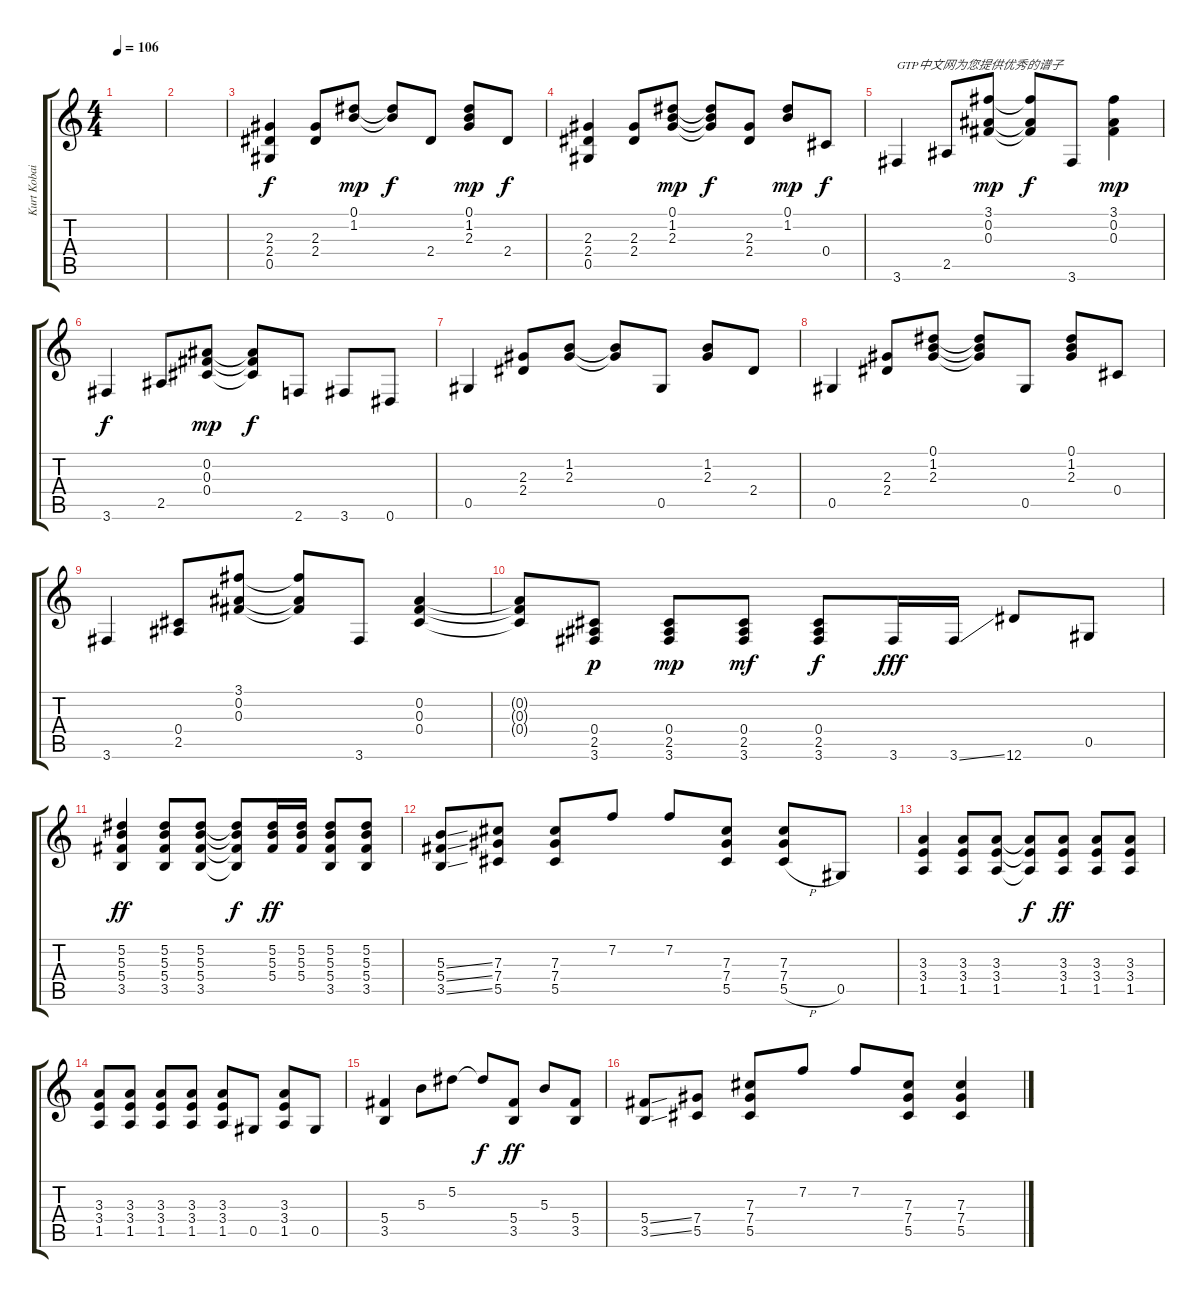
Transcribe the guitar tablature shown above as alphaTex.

\track ("Kurt Kobain Pink Hair" "Kurt Kobai") {instrument acousticguitarsteel}
\staff {score tabs}
\tuning (Eb4 Bb3 Gb3 Db3 Ab2 Eb2) {hide}
\ts (4 4)
\tempo 106
\clef g2
\ks c
|
|
(2.3 2.4 0.5).4 (2.3 2.4).8 (0.1 1.2).8{dy mp} (0.1{t} 1.2{t}).8{dy f} 2.4.8 (0.1 1.2 2.3).8{dy mp} 2.4.8{dy f} |
(2.3 2.4 0.5).4 (2.3 2.4).8 (0.1 1.2 2.3).8{dy mp} (0.1{t} 1.2{t} 2.3{t}).8{dy f} (2.3 2.4).8 (0.1 1.2).8{dy mp} 0.4.8{dy f} |
3.6.4{txt "GTP中文网为您提供优秀的谱子"} 2.5.8 (3.1 0.2 0.3).8{dy mp} (3.1{t} 0.2{t} 0.3{t}).8{dy f} 3.6.8 (3.1 0.2 0.3).4{dy mp} |
3.6.4{dy f} 2.5.8 (0.2 0.3 0.4).8{dy mp} (0.2{t} 0.3{t} 0.4{t}).8{dy f} 2.6.8 3.6.8 0.6.8 |
0.5.4 (2.3 2.4).8 (1.2 2.3).8 (1.2{t} 2.3{t}).8 0.5.8 (1.2 2.3).8 2.4.8 |
0.5.4 (2.3 2.4).8 (0.1 1.2 2.3).8 (0.1{t} 1.2{t} 2.3{t}).8 0.5.8 (0.1 1.2 2.3).8 0.4.8 |
3.6.4 (0.4 2.5).8 (3.1 0.2 0.3).8 (3.1{t} 0.2{t} 0.3{t}).8 3.6.8 (0.2 0.3 0.4).4 |
(0.2{t} 0.3{t} 0.4{t}).8 (0.4 2.5 3.6).8{dy p instrument distortionguitar} (0.4 2.5 3.6).8{dy mp} (0.4 2.5 3.6).8{dy mf} (0.4 2.5 3.6).8{dy f} 3.6.16{dy fff} 3.6{ss}.16 12.6.8 0.5.8 |
(5.2 5.3 5.4 3.5).4{dy ff} (5.2 5.3 5.4 3.5).8 (5.2 5.3 5.4 3.5).8 (5.2{t} 5.3{t} 5.4{t} 3.5{t}).8{dy f} (5.2 5.3 5.4).16{dy ff} (5.2 5.3 5.4).16 (5.2 5.3 5.4 3.5).8 (5.2 5.3 5.4 3.5).8 |
(5.3{ss} 5.4{ss} 3.5{ss}).8 (7.3 7.4 5.5).8 (7.3 7.4 5.5).8 7.2.8 7.2.8 (7.3 7.4 5.5).8 (7.3 7.4 5.5{h}).8 0.5.8 |
(3.3 3.4 1.5).4 (3.3 3.4 1.5).8 (3.3 3.4 1.5).8 (3.3{t} 3.4{t} 1.5{t}).8{dy f} (3.3 3.4 1.5).8{dy ff} (3.3 3.4 1.5).8 (3.3 3.4 1.5).8 |
(3.3 3.4 1.5).8 (3.3 3.4 1.5).8 (3.3 3.4 1.5).8 (3.3 3.4 1.5).8 (3.3 3.4 1.5).8 0.5.8 (3.3 3.4 1.5).8 0.5.8 |
(5.4 3.5).4 5.3.8 5.2.8 5.2{t}.8{dy f} (5.4 3.5).8{dy ff} 5.3.8 (5.4 3.5).8 |
(5.4{ss} 3.5{ss}).8 (7.4 5.5).8 (7.3 7.4 5.5).8 7.2.8 7.2.8 (7.3 7.4 5.5).8 (7.3{ss} 7.4{ss} 5.5{ss}).4
